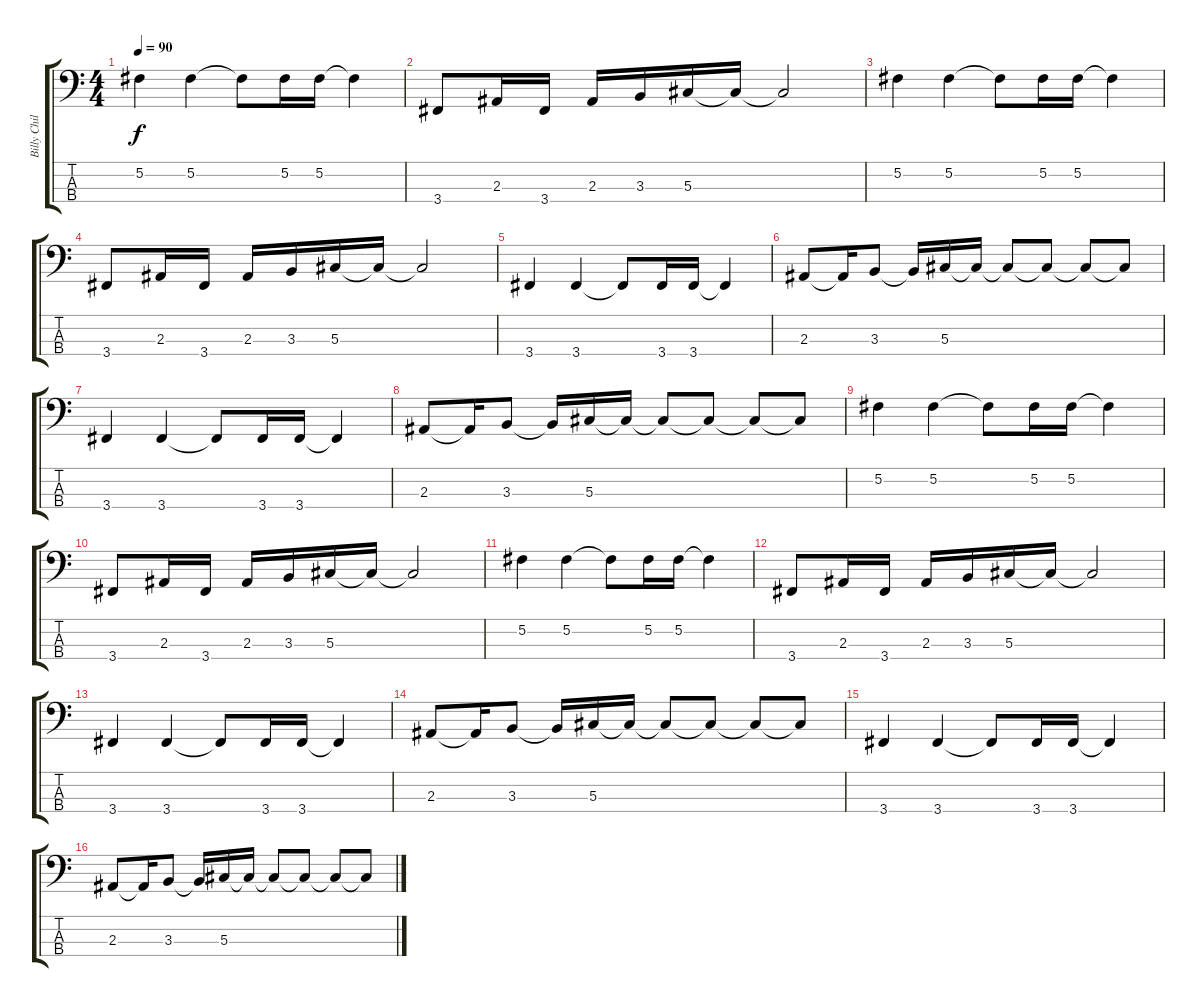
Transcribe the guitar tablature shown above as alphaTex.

\track ("Billy Childs" "Billy Chil") {instrument electricbasspick}
\staff {score tabs}
\tuning (Gb2 Db2 Ab1 Eb1) {hide}
\ts (4 4)
\tempo 90
\clef f4
\ks c
5.2.4{dy f} 5.2.4 5.2{t}.8 5.2.16 5.2.16 5.2{t}.4 |
3.4.8 2.3.16 3.4.16 2.3.16 3.3.16 5.3.16 5.3{t}.16 5.3{t}.2 |
5.2.4 5.2.4 5.2{t}.8 5.2.16 5.2.16 5.2{t}.4 |
3.4.8 2.3.16 3.4.16 2.3.16 3.3.16 5.3.16 5.3{t}.16 5.3{t}.2 |
3.4.4 3.4.4 3.4{t}.8 3.4.16 3.4.16 3.4{t}.4 |
2.3.8 2.3{t}.16 3.3.8 3.3{t}.16 5.3.16 5.3{t}.16 5.3{t}.8 5.3{t}.8 5.3{t}.8 5.3{t}.8 |
3.4.4 3.4.4 3.4{t}.8 3.4.16 3.4.16 3.4{t}.4 |
2.3.8 2.3{t}.16 3.3.8 3.3{t}.16 5.3.16 5.3{t}.16 5.3{t}.8 5.3{t}.8 5.3{t}.8 5.3{t}.8 |
5.2.4 5.2.4 5.2{t}.8 5.2.16 5.2.16 5.2{t}.4 |
3.4.8 2.3.16 3.4.16 2.3.16 3.3.16 5.3.16 5.3{t}.16 5.3{t}.2 |
5.2.4 5.2.4 5.2{t}.8 5.2.16 5.2.16 5.2{t}.4 |
3.4.8 2.3.16 3.4.16 2.3.16 3.3.16 5.3.16 5.3{t}.16 5.3{t}.2 |
3.4.4 3.4.4 3.4{t}.8 3.4.16 3.4.16 3.4{t}.4 |
2.3.8 2.3{t}.16 3.3.8 3.3{t}.16 5.3.16 5.3{t}.16 5.3{t}.8 5.3{t}.8 5.3{t}.8 5.3{t}.8 |
3.4.4 3.4.4 3.4{t}.8 3.4.16 3.4.16 3.4{t}.4 |
2.3.8 2.3{t}.16 3.3.8 3.3{t}.16 5.3.16 5.3{t}.16 5.3{t}.8 5.3{t}.8 5.3{t}.8 5.3{t}.8
